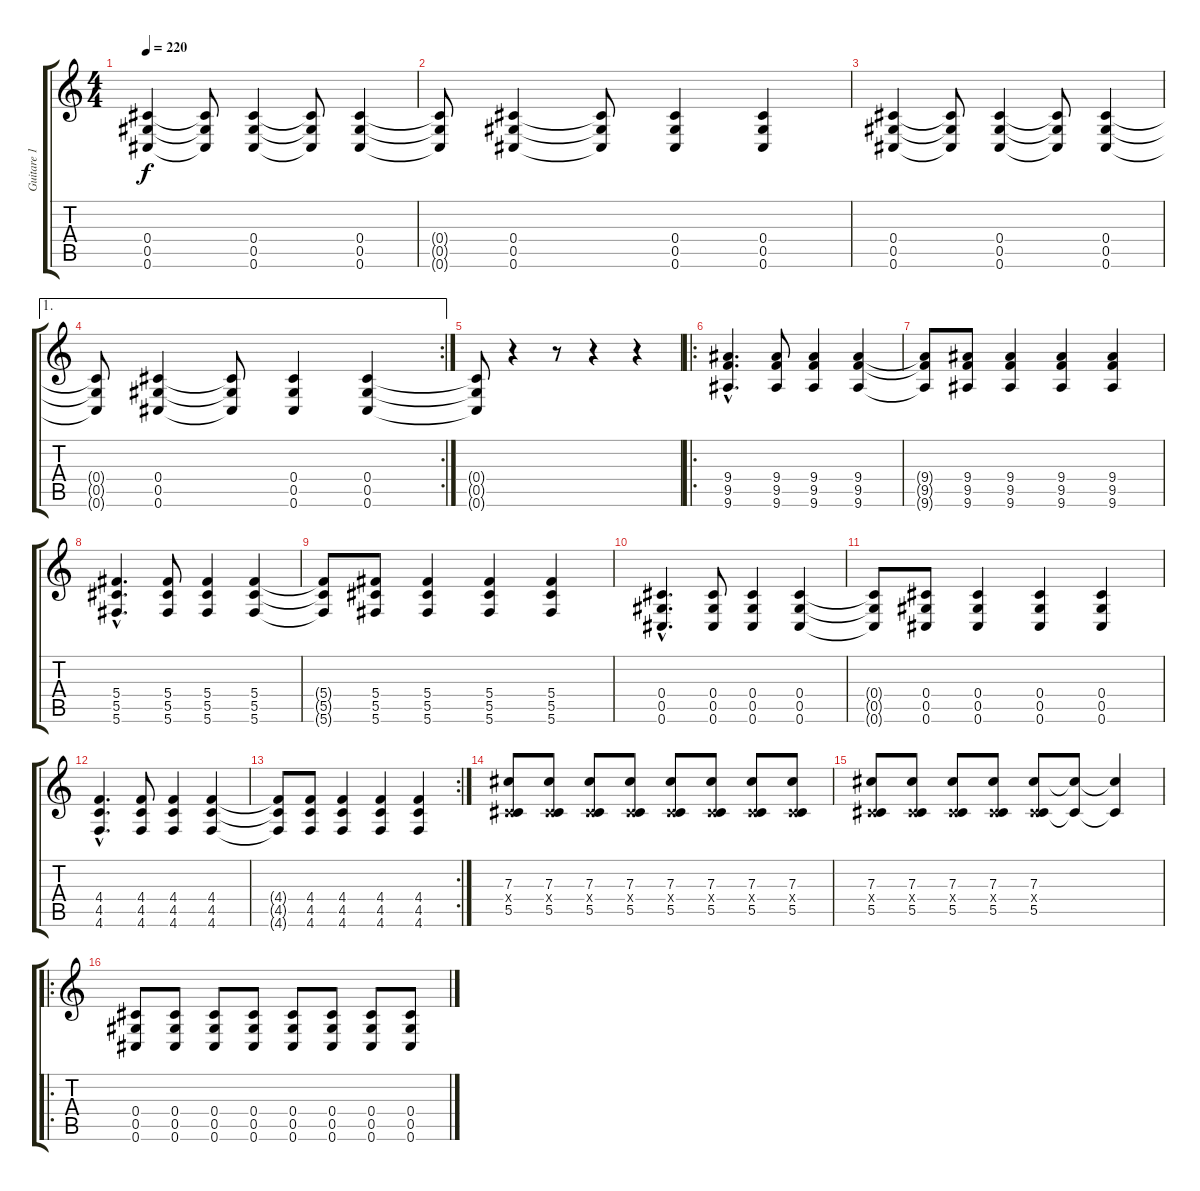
\track ("Guitare 1" "Guitare 1") {instrument overdrivenguitar}
\staff {score tabs}
\tuning (Eb4 Bb3 Gb3 Db3 Ab2 Db2) {hide}
\ts (4 4)
\tempo 220
\clef g2
\ks c
(0.4 0.5 0.6).4{dy f balance 8 instrument distortionguitar} (0.4{t} 0.5{t} 0.6{t}).8 (0.4 0.5 0.6).4 (0.4{t} 0.5{t} 0.6{t}).8 (0.4 0.5 0.6).4 |
(0.4{t} 0.5{t} 0.6{t}).8 (0.4 0.5 0.6).4 (0.4{t} 0.5{t} 0.6{t}).8 (0.4 0.5 0.6).4 (0.4 0.5 0.6).4 |
(0.4 0.5 0.6).4 (0.4{t} 0.5{t} 0.6{t}).8 (0.4 0.5 0.6).4 (0.4{t} 0.5{t} 0.6{t}).8 (0.4 0.5 0.6).4 |
\ae 1
\rc 2
(0.4{t} 0.5{t} 0.6{t}).8 (0.4 0.5 0.6).4 (0.4{t} 0.5{t} 0.6{t}).8 (0.4 0.5 0.6).4 (0.4 0.5 0.6).4 |
(0.4{t} 0.5{t} 0.6{t}).8 r.4 r.8 r.4 r.4 |
\ro
(9.4{hac} 9.5{hac} 9.6{hac}).4{d} (9.4 9.5 9.6).8 (9.4 9.5 9.6).4 (9.4 9.5 9.6).4 |
(9.4{t} 9.5{t} 9.6{t}).8 (9.4 9.5 9.6).8 (9.4 9.5 9.6).4 (9.4 9.5 9.6).4 (9.4 9.5 9.6).4 |
(5.4{hac} 5.5{hac} 5.6{hac}).4{d} (5.4 5.5 5.6).8 (5.4 5.5 5.6).4 (5.4 5.5 5.6).4 |
(5.4{t} 5.5{t} 5.6{t}).8 (5.4 5.5 5.6).8 (5.4 5.5 5.6).4 (5.4 5.5 5.6).4 (5.4 5.5 5.6).4 |
(0.4{hac} 0.5{hac} 0.6{hac}).4{d} (0.4 0.5 0.6).8 (0.4 0.5 0.6).4 (0.4 0.5 0.6).4 |
(0.4{t} 0.5{t} 0.6{t}).8 (0.4 0.5 0.6).8 (0.4 0.5 0.6).4 (0.4 0.5 0.6).4 (0.4 0.5 0.6).4 |
(4.4{hac} 4.5{hac} 4.6{hac}).4{d} (4.4 4.5 4.6).8 (4.4 4.5 4.6).4 (4.4 4.5 4.6).4 |
\rc 2
(4.4{t} 4.5{t} 4.6{t}).8 (4.4 4.5 4.6).8 (4.4 4.5 4.6).4 (4.4 4.5 4.6).4 (4.4 4.5 4.6).4 |
(7.3 0.4{x} 5.5).8{instrument overdrivenguitar} (7.3 0.4{x} 5.5).8 (7.3 0.4{x} 5.5).8 (7.3 0.4{x} 5.5).8 (7.3 0.4{x} 5.5).8 (7.3 0.4{x} 5.5).8 (7.3 0.4{x} 5.5).8 (7.3 0.4{x} 5.5).8 |
(7.3 0.4{x} 5.5).8 (7.3 0.4{x} 5.5).8 (7.3 0.4{x} 5.5).8 (7.3 0.4{x} 5.5).8 (7.3 0.4{x} 5.5).8 (7.3{t} 5.5{t}).8 (7.3{t} 5.5{t}).4 |
\ro
(0.4 0.5 0.6).8{instrument electricguitarmuted} (0.4 0.5 0.6).8 (0.4 0.5 0.6).8 (0.4 0.5 0.6).8 (0.4 0.5 0.6).8 (0.4 0.5 0.6).8 (0.4 0.5 0.6).8 (0.4 0.5 0.6).8
